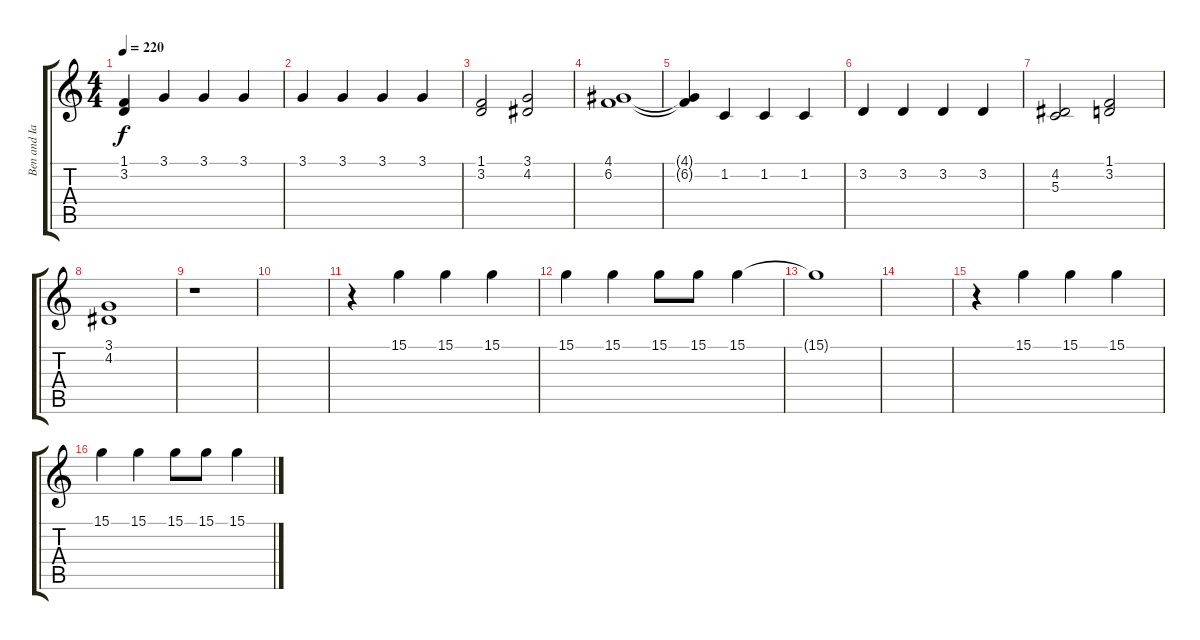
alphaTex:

\track ("Ben and Ian" "Ben and Ia") {instrument electricgrandpiano}
\staff {score tabs}
\tuning (E4 B3 G3 D3 A2 E2) {hide}
\ts (4 4)
\tempo 220
\clef g2
\ks c
(1.1{t} 3.2{t}).4{dy f} 3.1.4 3.1.4 3.1.4 |
3.1.4 3.1.4 3.1.4 3.1.4 |
(1.1 3.2).2 (3.1 4.2).2 |
(4.1 6.2).1 |
(4.1{t} 6.2{t}).4 1.2.4 1.2.4 1.2.4 |
3.2.4 3.2.4 3.2.4 3.2.4 |
(4.2 5.3).2 (1.1 3.2).2 |
(3.1 4.2).1 |
r.1 |
|
r.4 15.1.4 15.1.4 15.1.4 |
15.1.4 15.1.4 15.1.8 15.1.8 15.1.4 |
15.1{t}.1 |
|
r.4 15.1.4 15.1.4 15.1.4 |
15.1.4 15.1.4 15.1.8 15.1.8 15.1.4
